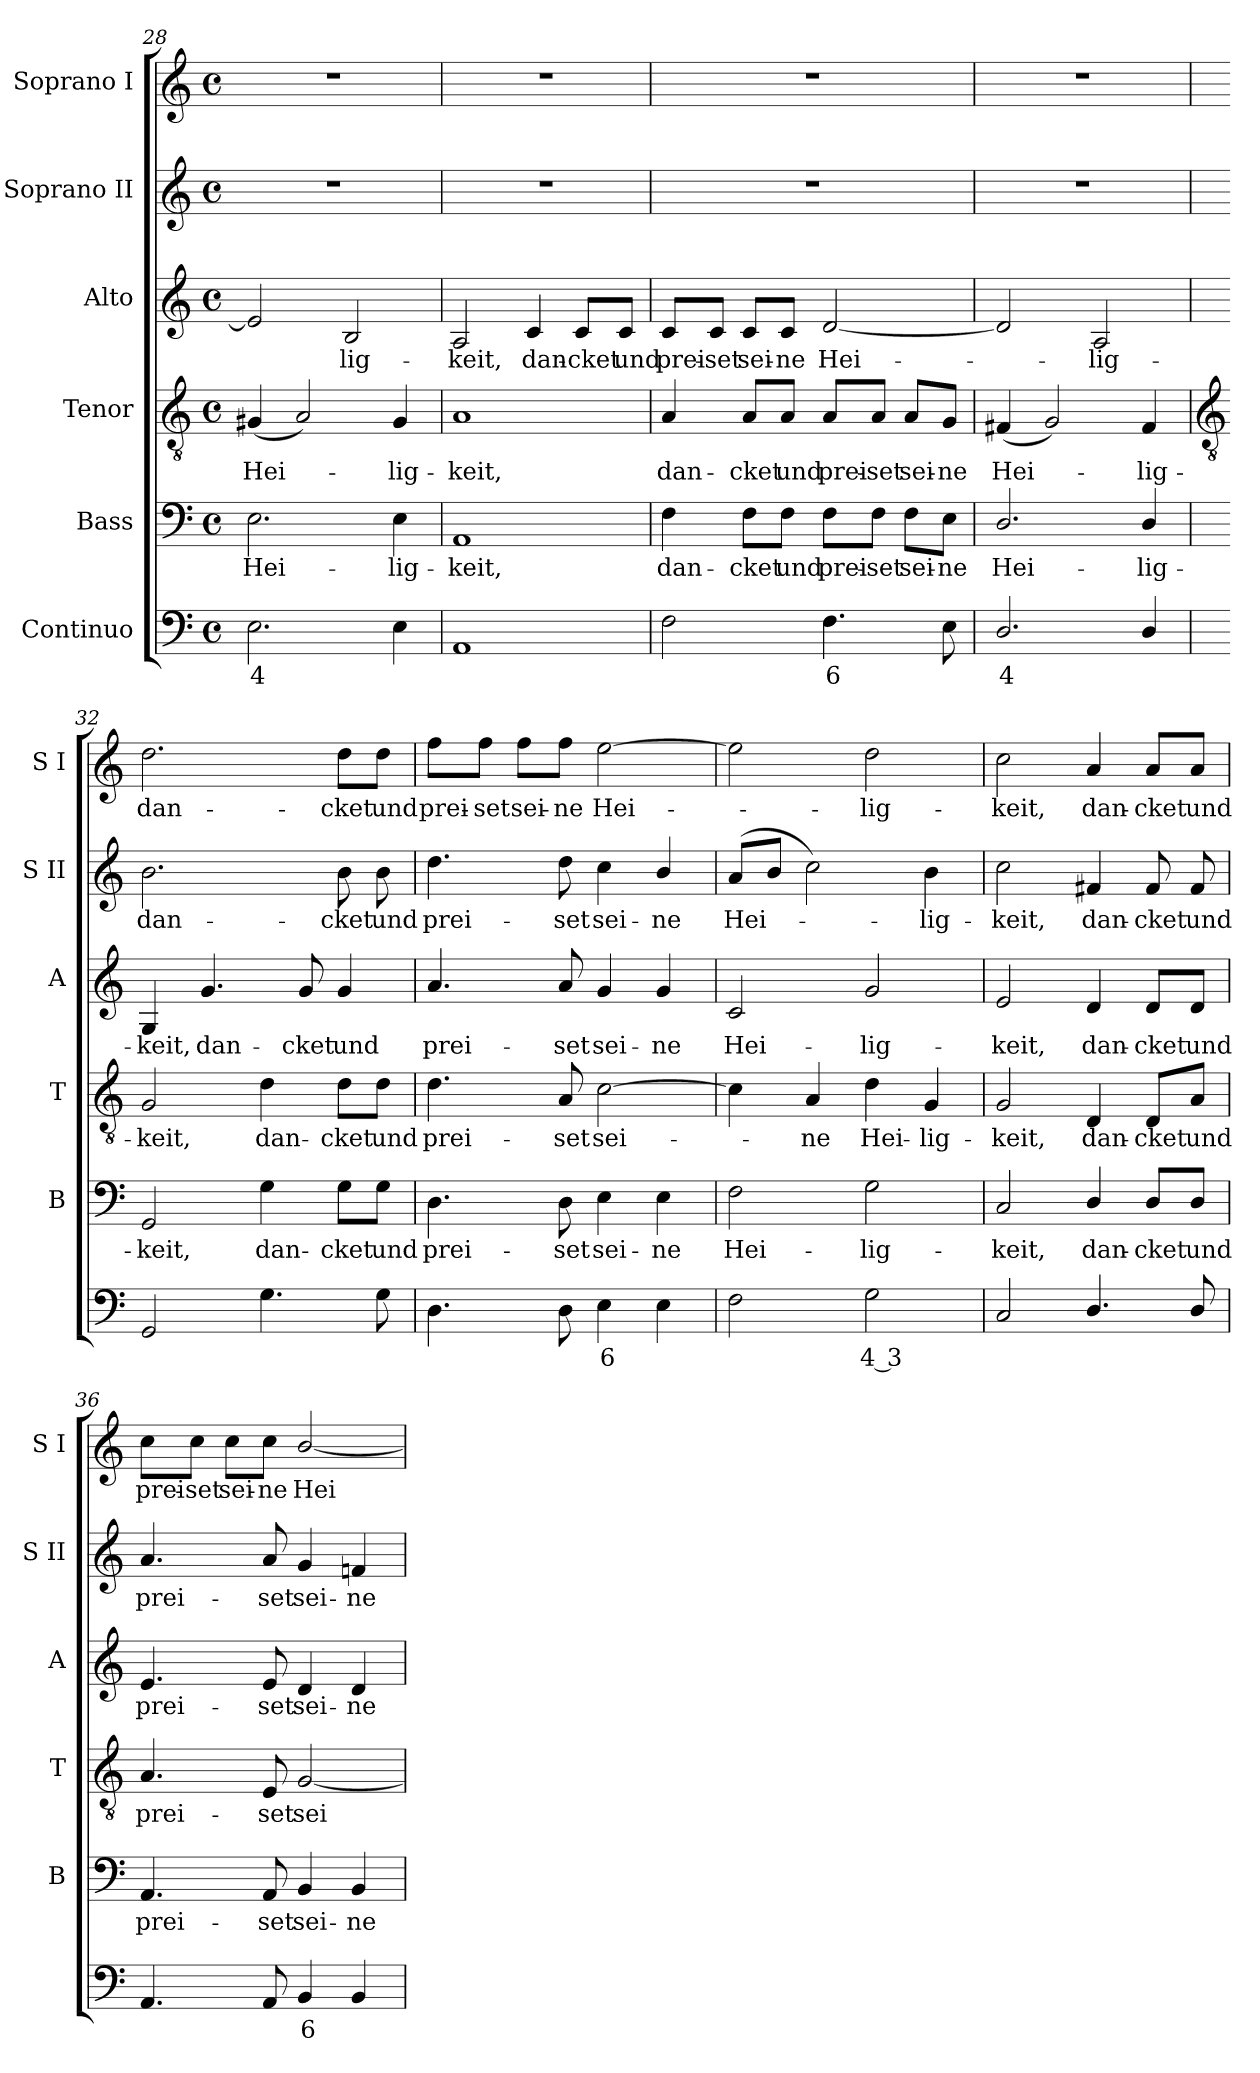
**kern	**text	**kern	**text	**kern	**text	**kern	**text	**kern	**text	**kern	**text
*part6	*part6	*part5	*part5	*part4	*part4	*part3	*part3	*part2	*part2	*part1	*part1
*staff6	*staff6	*staff5	*staff5	*staff4	*staff4	*staff3	*staff3	*staff2	*staff2	*staff1	*staff1
*I"Continuo	*	*I"Bass	*	*I"Tenor	*	*I"Alto	*	*I"Soprano II	*	*I"Soprano I	*
*	*	*I'B	*	*I'T	*	*I'A	*	*I'S II	*	*I'S I	*
*clefF4	*	*clefF4	*	*clefGv2	*	*clefG2	*	*clefG2	*	*clefG2	*
*k[]	*	*k[]	*	*k[]	*	*k[]	*	*k[]	*	*k[]	*
*C:	*	*C:	*	*C:	*	*C:	*	*C:	*	*C:	*
*M4/4	*	*M4/4	*	*M4/4	*	*M4/4	*	*M4/4	*	*M4/4	*
*met(c)	*	*met(c)	*	*met(c)	*	*met(c)	*	*met(c)	*	*met(c)	*
=28	=28	=28	=28	=28	=28	=28	=28	=28	=28	=28	=28
!	!LO:LY:b	!	!LO:LY:b	!	!LO:LY:b	!	!	!	!	!	!
2.E	4	2.E	Hei-	(<4G#X	Hei-	2e]	.	1r	.	1r	.
.	.	.	.	2A)	.	.	.	.	.	.	.
!	!	!	!	!	!	!	!LO:LY:b	!	!	!	!
.	.	.	.	.	.	2B	lig-	.	.	.	.
!	!	!	!LO:LY:b	!	!LO:LY:b	!	!	!	!	!	!
4E	.	4E	-lig-	4G#	lig-	.	.	.	.	.	.
=29	=29	=29	=29	=29	=29	=29	=29	=29	=29	=29	=29
!	!	!	!LO:LY:b	!	!LO:LY:b	!	!LO:LY:b	!	!	!	!
1AA	.	1AA	-keit,	1A	-keit,	2A	-keit,	1r	.	1r	.
!	!	!	!	!	!	!	!LO:LY:b	!	!	!	!
.	.	.	.	.	.	4c	dan-	.	.	.	.
!	!	!	!	!	!	!	!LO:LY:b	!	!	!	!
.	.	.	.	.	.	8c/L	-cket	.	.	.	.
!	!	!	!	!	!	!	!LO:LY:b	!	!	!	!
.	.	.	.	.	.	8c/J	und	.	.	.	.
=30	=30	=30	=30	=30	=30	=30	=30	=30	=30	=30	=30
!	!	!	!LO:LY:b	!	!LO:LY:b	!	!LO:LY:b	!	!	!	!
2F	.	4F	dan-	4A	dan-	8c/L	prei-	1r	.	1r	.
!	!	!	!	!	!	!	!LO:LY:b	!	!	!	!
.	.	.	.	.	.	8c/J	-set	.	.	.	.
!	!	!	!LO:LY:b	!	!LO:LY:b	!	!LO:LY:b	!	!	!	!
.	.	8F\L	-cket	8A/L	-cket	8c/L	sei-	.	.	.	.
!	!	!	!LO:LY:b	!	!LO:LY:b	!	!LO:LY:b	!	!	!	!
.	.	8F\J	und	8A/J	und	8c/J	-ne	.	.	.	.
!	!LO:LY:b	!	!LO:LY:b	!	!LO:LY:b	!	!LO:LY:b	!	!	!	!
4.F	6	8F\L	prei-	8A/L	prei-	[2d	Hei-	.	.	.	.
!	!	!	!LO:LY:b	!	!LO:LY:b	!	!	!	!	!	!
.	.	8F\J	-set	8A/J	-set	.	.	.	.	.	.
!	!	!	!LO:LY:b	!	!LO:LY:b	!	!	!	!	!	!
.	.	8F\L	sei-	8A/L	sei-	.	.	.	.	.	.
!	!	!	!LO:LY:b	!	!LO:LY:b	!	!	!	!	!	!
8E	.	8E\J	-ne	8G/J	-ne	.	.	.	.	.	.
=31	=31	=31	=31	=31	=31	=31	=31	=31	=31	=31	=31
!	!LO:LY:b	!	!LO:LY:b	!	!LO:LY:b	!	!	!	!	!	!
2.D/	4	2.D/	Hei-	(<4F#X	Hei-	2d]	.	1r	.	1r	.
.	.	.	.	2G)	.	.	.	.	.	.	.
!	!	!	!	!	!	!	!LO:LY:b	!	!	!	!
.	.	.	.	.	.	2A	lig-	.	.	.	.
!	!	!	!LO:LY:b	!	!LO:LY:b	!	!	!	!	!	!
4D/	.	4D/	-lig-	4F#	lig-	.	.	.	.	.	.
!!LO:LB:g=z
=32	=32	=32	=32	=32	=32	=32	=32	=32	=32	=32	=32
*	*	*	*	*clefGv2	*	*	*	*	*	*	*
!	!	!	!LO:LY:b	!	!LO:LY:b	!	!LO:LY:b	!	!LO:LY:b	!	!LO:LY:b
2GG	.	2GG	-keit,	2G	-keit,	4G	-keit,	2.b	dan-	2.dd	dan-
!	!	!	!	!	!	!	!LO:LY:b	!	!	!	!
.	.	.	.	.	.	4.g	dan-	.	.	.	.
!	!	!	!LO:LY:b	!	!LO:LY:b	!	!	!	!	!	!
4.G	.	4G	dan-	4d	dan-	.	.	.	.	.	.
!	!	!	!	!	!	!	!LO:LY:b	!	!	!	!
.	.	.	.	.	.	8g	-cket	.	.	.	.
!	!	!	!LO:LY:b	!	!LO:LY:b	!	!LO:LY:b	!	!LO:LY:b	!	!LO:LY:b
.	.	8G\L	-cket	8d\L	-cket	4g	und	8b	-cket	8dd\L	-cket
!	!	!	!LO:LY:b	!	!LO:LY:b	!	!	!	!LO:LY:b	!	!LO:LY:b
8G	.	8G\J	und	8d\J	und	.	.	8b	und	8dd\J	und
=33	=33	=33	=33	=33	=33	=33	=33	=33	=33	=33	=33
!	!	!	!LO:LY:b	!	!LO:LY:b	!	!LO:LY:b	!	!LO:LY:b	!	!LO:LY:b
4.D	.	4.D	prei-	4.d	prei-	4.a	prei-	4.dd	prei-	8ff\L	prei-
!	!	!	!	!	!	!	!	!	!	!	!LO:LY:b
.	.	.	.	.	.	.	.	.	.	8ff\J	-set
!	!	!	!	!	!	!	!	!	!	!	!LO:LY:b
.	.	.	.	.	.	.	.	.	.	8ff\L	sei-
!	!	!	!LO:LY:b	!	!LO:LY:b	!	!LO:LY:b	!	!LO:LY:b	!	!LO:LY:b
8D	.	8D	-set	8A	-set	8a	-set	8dd	-set	8ff\J	-ne
!	!LO:LY:b	!	!LO:LY:b	!	!LO:LY:b	!	!LO:LY:b	!	!LO:LY:b	!	!LO:LY:b
4E	6	4E	sei-	[2c	sei-	4g	sei-	4cc	sei-	[2ee	Hei-
!	!	!	!LO:LY:b	!	!	!	!LO:LY:b	!	!LO:LY:b	!	!
4E	.	4E	-ne	.	.	4g	-ne	4b/	-ne	.	.
=34	=34	=34	=34	=34	=34	=34	=34	=34	=34	=34	=34
!	!	!	!LO:LY:b	!	!	!	!LO:LY:b	!	!LO:LY:b	!	!
2F	.	2F	Hei-	4c]	.	2c	Hei-	(<8aL	Hei-	2ee]	.
.	.	.	.	.	.	.	.	8bJ	.	.	.
!	!	!	!	!	!LO:LY:b	!	!	!	!	!	!
.	.	.	.	4A	ne	.	.	2cc)	.	.	.
!	!LO:LY:b	!	!LO:LY:b	!	!LO:LY:b	!	!LO:LY:b	!	!	!	!LO:LY:b
2G	4 3	2G	-lig-	4d	Hei-	2g	-lig-	.	.	2dd	lig-
!	!	!	!	!	!LO:LY:b	!	!	!	!LO:LY:b	!	!
.	.	.	.	4G	-lig-	.	.	4b	lig-	.	.
=35	=35	=35	=35	=35	=35	=35	=35	=35	=35	=35	=35
!	!	!	!LO:LY:b	!	!LO:LY:b	!	!LO:LY:b	!	!LO:LY:b	!	!LO:LY:b
2C	.	2C	-keit,	2G	-keit,	2e	-keit,	2cc	-keit,	2cc	-keit,
!	!	!	!LO:LY:b	!	!LO:LY:b	!	!LO:LY:b	!	!LO:LY:b	!	!LO:LY:b
4.D/	.	4D/	dan-	4D	dan-	4d	dan-	4f#X	dan-	4a	dan-
!	!	!	!LO:LY:b	!	!LO:LY:b	!	!LO:LY:b	!	!LO:LY:b	!	!LO:LY:b
.	.	8D/L	-cket	8D/L	-cket	8d/L	-cket	8f#	-cket	8a/L	-cket
!	!	!	!LO:LY:b	!	!LO:LY:b	!	!LO:LY:b	!	!LO:LY:b	!	!LO:LY:b
8D/	.	8D/J	und	8A/J	und	8d/J	und	8f#	und	8a/J	und
=36	=36	=36	=36	=36	=36	=36	=36	=36	=36	=36	=36
!	!	!	!LO:LY:b	!	!LO:LY:b	!	!LO:LY:b	!	!LO:LY:b	!	!LO:LY:b
4.AA	.	4.AA	prei-	4.A	prei-	4.e	prei-	4.a	prei-	8cc\L	prei-
!	!	!	!	!	!	!	!	!	!	!	!LO:LY:b
.	.	.	.	.	.	.	.	.	.	8cc\J	-set
!	!	!	!	!	!	!	!	!	!	!	!LO:LY:b
.	.	.	.	.	.	.	.	.	.	8cc\L	sei-
!	!	!	!LO:LY:b	!	!LO:LY:b	!	!LO:LY:b	!	!LO:LY:b	!	!LO:LY:b
8AA	.	8AA	-set	8E	-set	8e	-set	8a	-set	8cc\J	-ne
!	!LO:LY:b	!	!LO:LY:b	!	!LO:LY:b	!	!LO:LY:b	!	!LO:LY:b	!	!LO:LY:b
4BB	6	4BB	sei-	[2G	sei-	4d	sei-	4g	sei-	[2b/	Hei-
!	!	!	!LO:LY:b	!	!	!	!LO:LY:b	!	!LO:LY:b	!	!
4BB	.	4BB	-ne	.	.	4d	-ne	4fn	-ne	.	.
=	=	=	=	=	=	=	=	=	=	=	=
*-	*-	*-	*-	*-	*-	*-	*-	*-	*-	*-	*-
